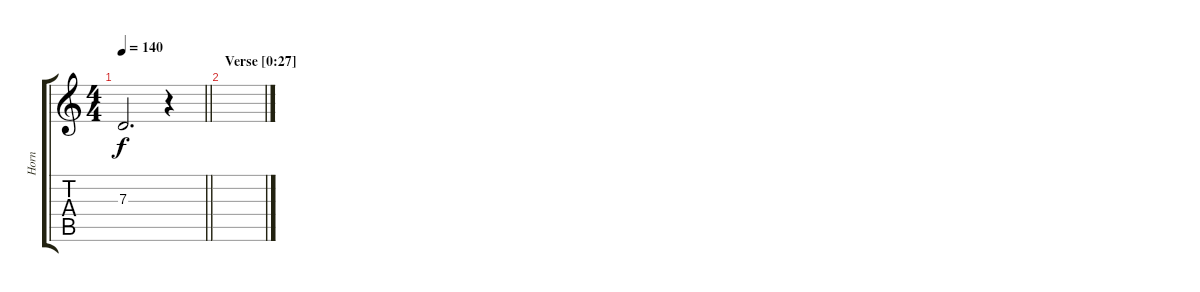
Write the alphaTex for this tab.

\track ("Horn" "Horn") {instrument frenchhorn}
\staff {score tabs}
\tuning (E4 B3 G3 D3 A2 E2) {hide}
\ts (4 4)
\tempo 140
\clef g2
\barLineRight lightlight
\ks aminor
7.3.2{d dy f} r.4 |
\section ("" "Verse [0:27]")
